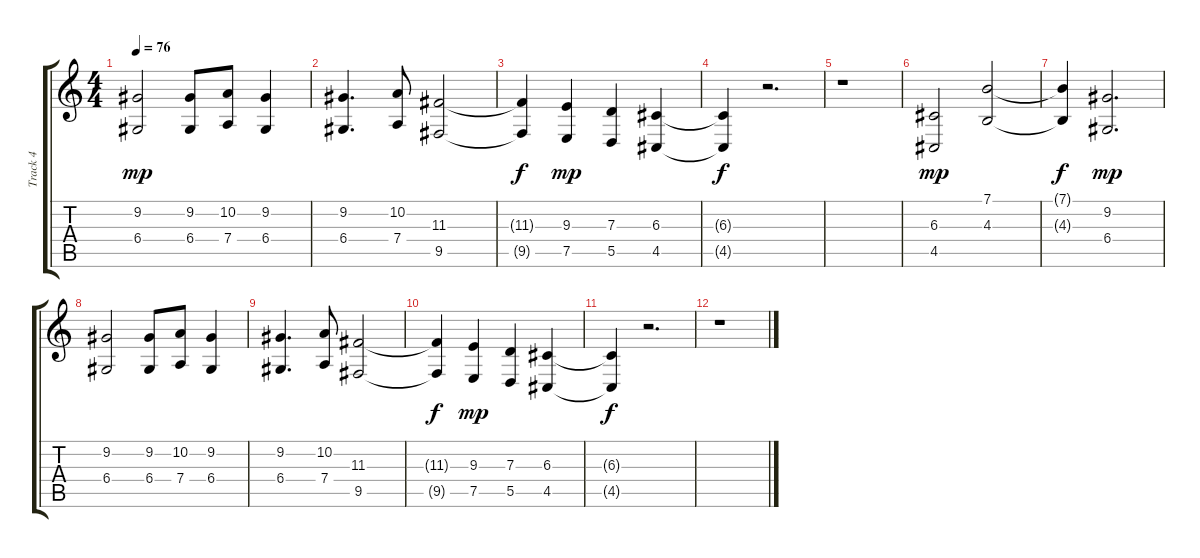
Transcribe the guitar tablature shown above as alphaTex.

\track ("Track 4" "Track 4") {instrument stringensemble1}
\staff {score tabs}
\tuning (E4 B3 G3 D3 A2 E2) {hide}
\ts (4 4)
\tempo 76
\clef g2
\ks c
(9.2 6.4).2{dy mp} (9.2 6.4).8 (10.2 7.4).8 (9.2 6.4).4 |
(9.2 6.4).4{d} (10.2 7.4).8 (11.3 9.5).2 |
(11.3{t} 9.5{t}).4{dy f} (9.3 7.5).4{dy mp} (7.3 5.5).4 (6.3 4.5).4 |
(6.3{t} 4.5{t}).4{dy f} r.2{d} |
r.1 |
(6.3 4.5).2{dy mp} (7.1 4.3).2 |
(7.1{t} 4.3{t}).4{dy f} (9.2 6.4).2{d dy mp} |
(9.2 6.4).2 (9.2 6.4).8 (10.2 7.4).8 (9.2 6.4).4 |
(9.2 6.4).4{d} (10.2 7.4).8 (11.3 9.5).2 |
(11.3{t} 9.5{t}).4{dy f} (9.3 7.5).4{dy mp} (7.3 5.5).4 (6.3 4.5).4 |
(6.3{t} 4.5{t}).4{dy f} r.2{d} |
r.1
